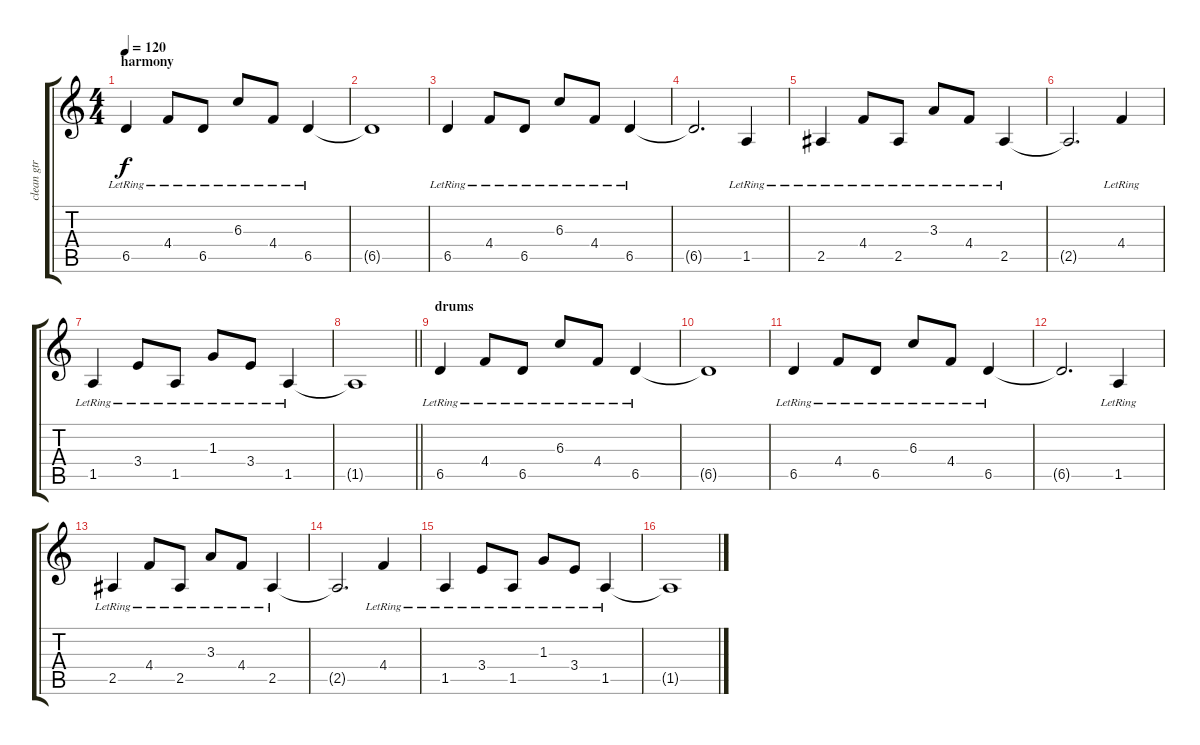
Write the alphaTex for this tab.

\track ("clean gtr" "clean gtr") {instrument electricguitarjazz}
\staff {score tabs}
\tuning (Eb4 Bb3 Gb3 Db3 Ab2 Db2) {hide}
\ts (4 4)
\section ("" "harmony")
\tempo 120
\clef g2
\ks c
6.5{lr}.4{dy f} 4.4{lr}.8 6.5{lr}.8 6.3{lr}.8 4.4{lr}.8 6.5{lr}.4 |
6.5{t}.1 |
6.5{lr}.4 4.4{lr}.8 6.5{lr}.8 6.3{lr}.8 4.4{lr}.8 6.5{lr}.4 |
6.5{t}.2{d} 1.5{lr}.4 |
2.5{lr}.4 4.4{lr}.8 2.5{lr}.8 3.3{lr}.8 4.4{lr}.8 2.5{lr}.4 |
2.5{t}.2{d} 4.4{lr}.4 |
1.5{lr}.4 3.4{lr}.8 1.5{lr}.8 1.3{lr}.8 3.4{lr}.8 1.5{lr}.4 |
\barLineRight lightlight
1.5{t}.1 |
\section ("" "drums")
6.5{lr}.4 4.4{lr}.8 6.5{lr}.8 6.3{lr}.8 4.4{lr}.8 6.5{lr}.4 |
6.5{t}.1 |
6.5{lr}.4 4.4{lr}.8 6.5{lr}.8 6.3{lr}.8 4.4{lr}.8 6.5{lr}.4 |
6.5{t}.2{d} 1.5{lr}.4 |
2.5{lr}.4 4.4{lr}.8 2.5{lr}.8 3.3{lr}.8 4.4{lr}.8 2.5{lr}.4 |
2.5{t}.2{d} 4.4{lr}.4 |
1.5{lr}.4 3.4{lr}.8 1.5{lr}.8 1.3{lr}.8 3.4{lr}.8 1.5{lr}.4 |
1.5{t}.1
